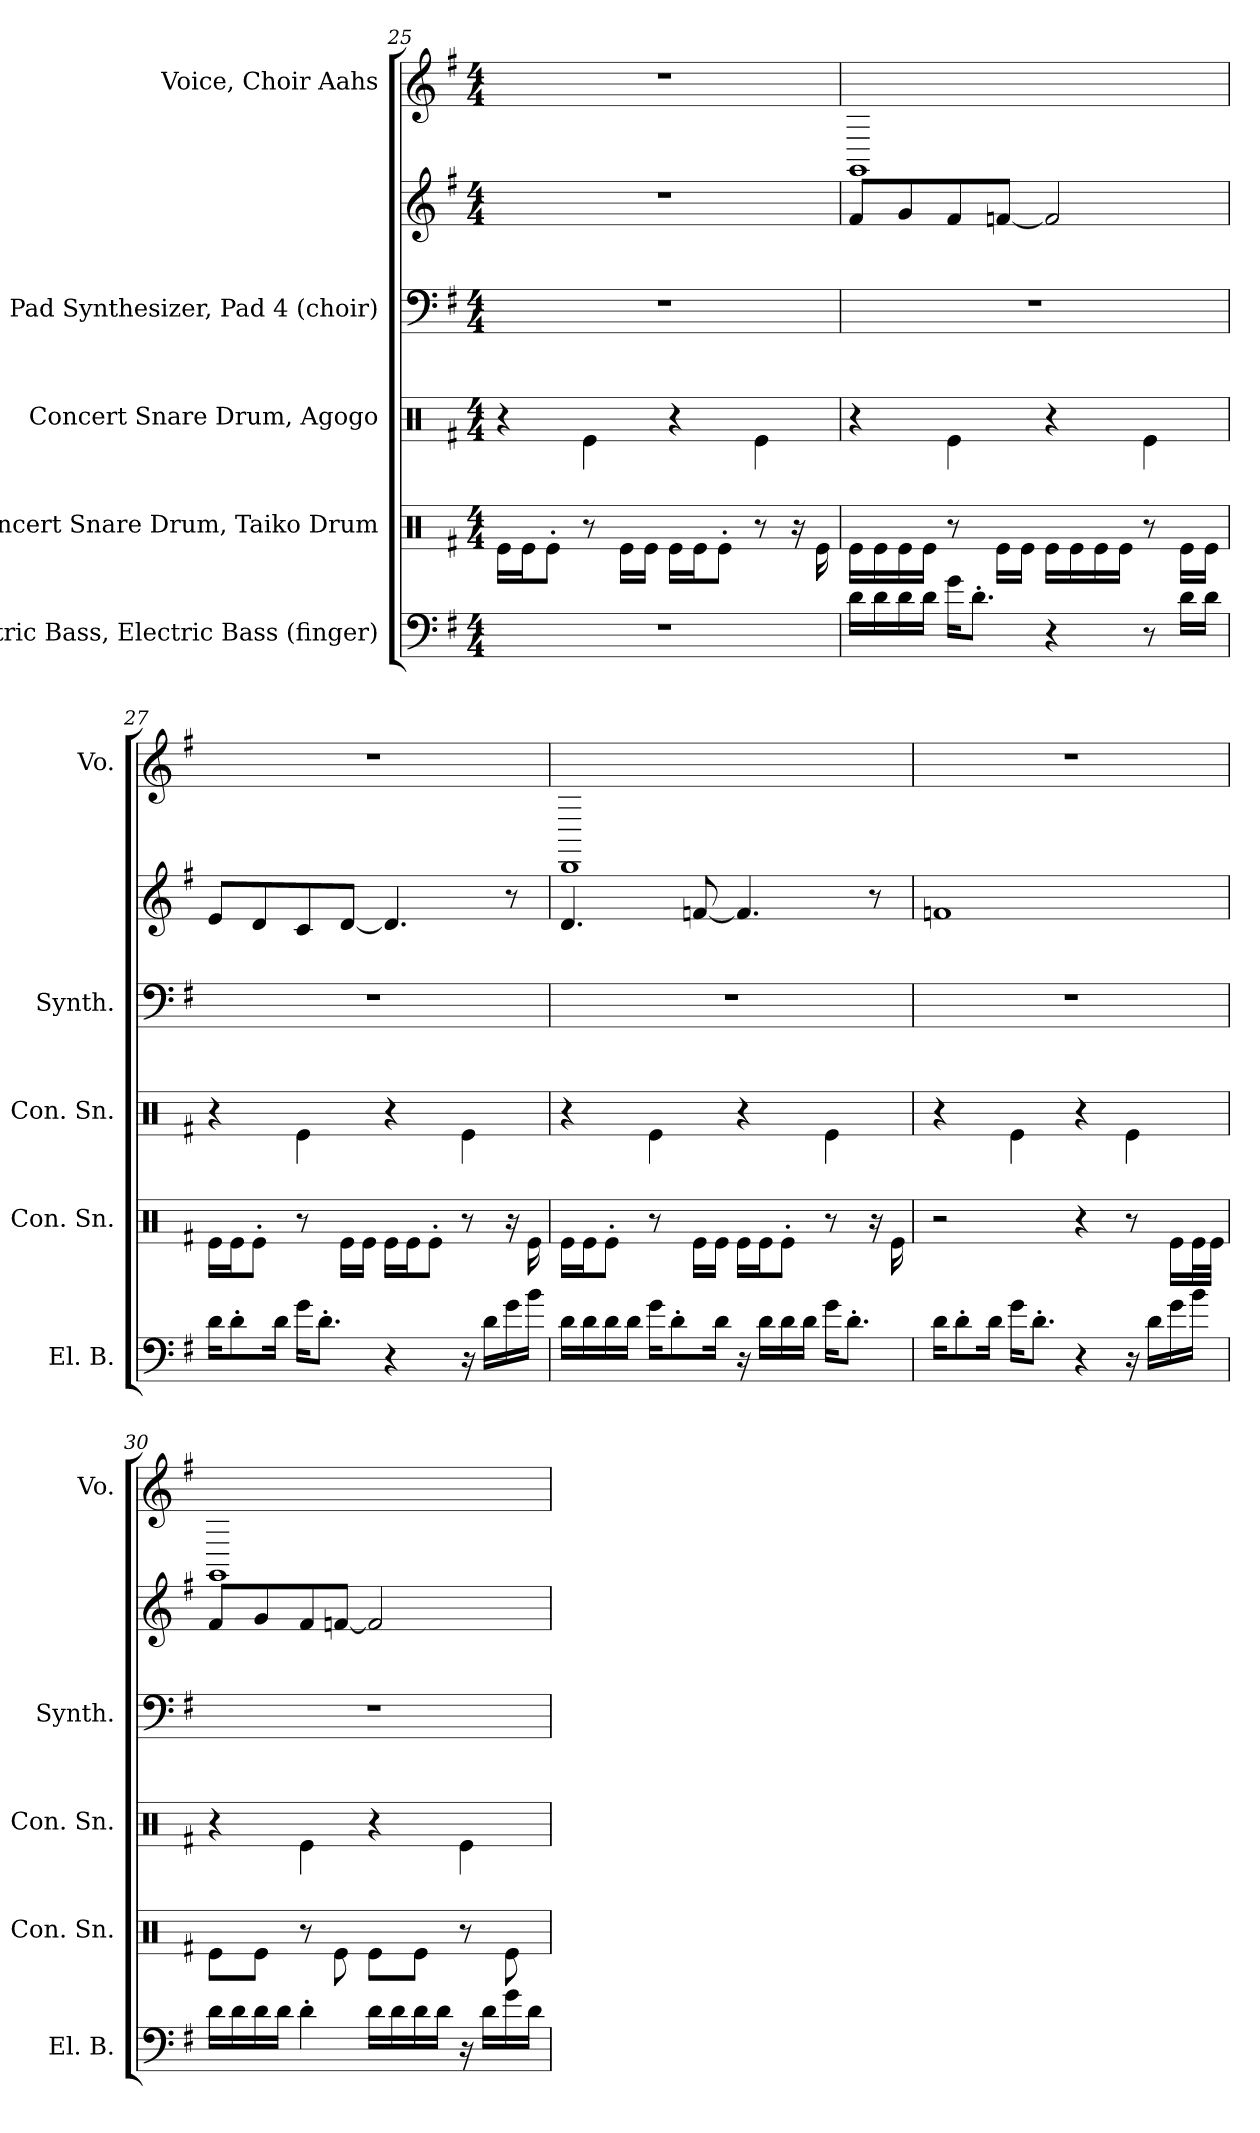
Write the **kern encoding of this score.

**kern	**kern	**kern	**kern	**kern	**kern
*part5	*part4	*part3	*part2	*part2	*part1
*staff6	*staff5	*staff4	*staff3	*staff2	*staff1
*I"Electric Bass, Electric Bass (finger)	*I"Concert Snare Drum, Taiko Drum	*I"Concert Snare Drum, Agogo	*I"Pad Synthesizer, Pad 4 (choir)	*	*I"Voice, Choir Aahs
*I'El. B.	*I'Con. Sn.	*I'Con. Sn.	*I'Synth.	*	*I'Vo.
*clefF4	*clefX	*clefX	*clefF4	*clefG2	*clefG2
*ITrd7c12	*	*	*	*	*
*k[f#]	*k[f#]	*k[f#]	*k[f#]	*k[f#]	*k[f#]
*M4/4	*M4/4	*M4/4	*M4/4	*M4/4	*M4/4
=25	=25	=25	=25	=25	=25
1r	16Re\LL	4r	1r	1r	1r
.	16Re\J	.	.	.	.
.	8Re'\J	.	.	.	.
.	8r	4Re\	.	.	.
.	16Re\LL	.	.	.	.
.	16Re\JJ	.	.	.	.
.	16Re\LL	4r	.	.	.
.	16Re\J	.	.	.	.
.	8Re'\J	.	.	.	.
.	8r	4Re\	.	.	.
.	16r	.	.	.	.
.	16Re\	.	.	.	.
!!LO:PB:g=z
=26	=26	=26	=26	=26	=26
16D\LL	16Re\LL	4r	1r	8f#/L	1GG
16D\	16Re\	.	.	.	.
16D\	16Re\	.	.	8g/	.
16D\JJ	16Re\JJ	.	.	.	.
16G\KL	8r	4Re\	.	8f#/	.
8.D'\J	.	.	.	.	.
.	16Re\LL	.	.	[8fn/J	.
.	16Re\JJ	.	.	.	.
4r	16Re\LL	4r	.	2f/]	.
.	16Re\	.	.	.	.
.	16Re\	.	.	.	.
.	16Re\JJ	.	.	.	.
8r	8r	4Re\	.	.	.
16D\LL	16Re\LL	.	.	.	.
16D\JJ	16Re\JJ	.	.	.	.
=27	=27	=27	=27	=27	=27
16D\KL	16Re\LL	4r	1r	8e/L	1r
8D'\	16Re\J	.	.	.	.
.	8Re'\J	.	.	8d/	.
16D\Jk	.	.	.	.	.
16G\KL	8r	4Re\	.	8c/	.
8.D'\J	.	.	.	.	.
.	16Re\LL	.	.	[8d/J	.
.	16Re\JJ	.	.	.	.
4r	16Re\LL	4r	.	4.d/]	.
.	16Re\J	.	.	.	.
.	8Re'\J	.	.	.	.
16r	8r	4Re\	.	.	.
16D\LL	.	.	.	.	.
16G\	16r	.	.	8r	.
16B\JJ	16Re\	.	.	.	.
!!LO:LB:g=z
=28	=28	=28	=28	=28	=28
16D\LL	16Re\LL	4r	1r	4.d/	1DD
16D\	16Re\J	.	.	.	.
16D\	8Re'\J	.	.	.	.
16D\JJ	.	.	.	.	.
16G\KL	8r	4Re\	.	.	.
8D'\	.	.	.	.	.
.	16Re\LL	.	.	[8fn/	.
16D\Jk	16Re\JJ	.	.	.	.
16r	16Re\LL	4r	.	4.f/]	.
16D\LL	16Re\J	.	.	.	.
16D\	8Re'\J	.	.	.	.
16D\JJ	.	.	.	.	.
16G\KL	8r	4Re\	.	.	.
8.D'\J	.	.	.	.	.
.	16r	.	.	8r	.
.	16Re\	.	.	.	.
=29	=29	=29	=29	=29	=29
16D\KL	2r	4r	1r	1fn	1r
8D'\	.	.	.	.	.
16D\Jk	.	.	.	.	.
16G\KL	.	4Re\	.	.	.
8.D'\J	.	.	.	.	.
4r	4r	4r	.	.	.
16r	8r	4Re\	.	.	.
16D\LL	.	.	.	.	.
16G\	16Re\LL	.	.	.	.
16B\JJ	32Re\L	.	.	.	.
.	32Re\JJJ	.	.	.	.
!!LO:PB:g=z
=30	=30	=30	=30	=30	=30
16D\LL	8Re\L	4r	1r	8f#/L	1GG
16D\	.	.	.	.	.
16D\	8Re\J	.	.	8g/	.
16D\JJ	.	.	.	.	.
4D'\	8r	4Re\	.	8f#/	.
.	8Re\	.	.	[8fn/J	.
16D\LL	8Re\L	4r	.	2f/]	.
16D\	.	.	.	.	.
16D\	8Re\J	.	.	.	.
16D\JJ	.	.	.	.	.
16r	8r	4Re\	.	.	.
16D\LL	.	.	.	.	.
16G\	8Re\	.	.	.	.
16D\JJ	.	.	.	.	.
=	=	=	=	=	=
*-	*-	*-	*-	*-	*-
